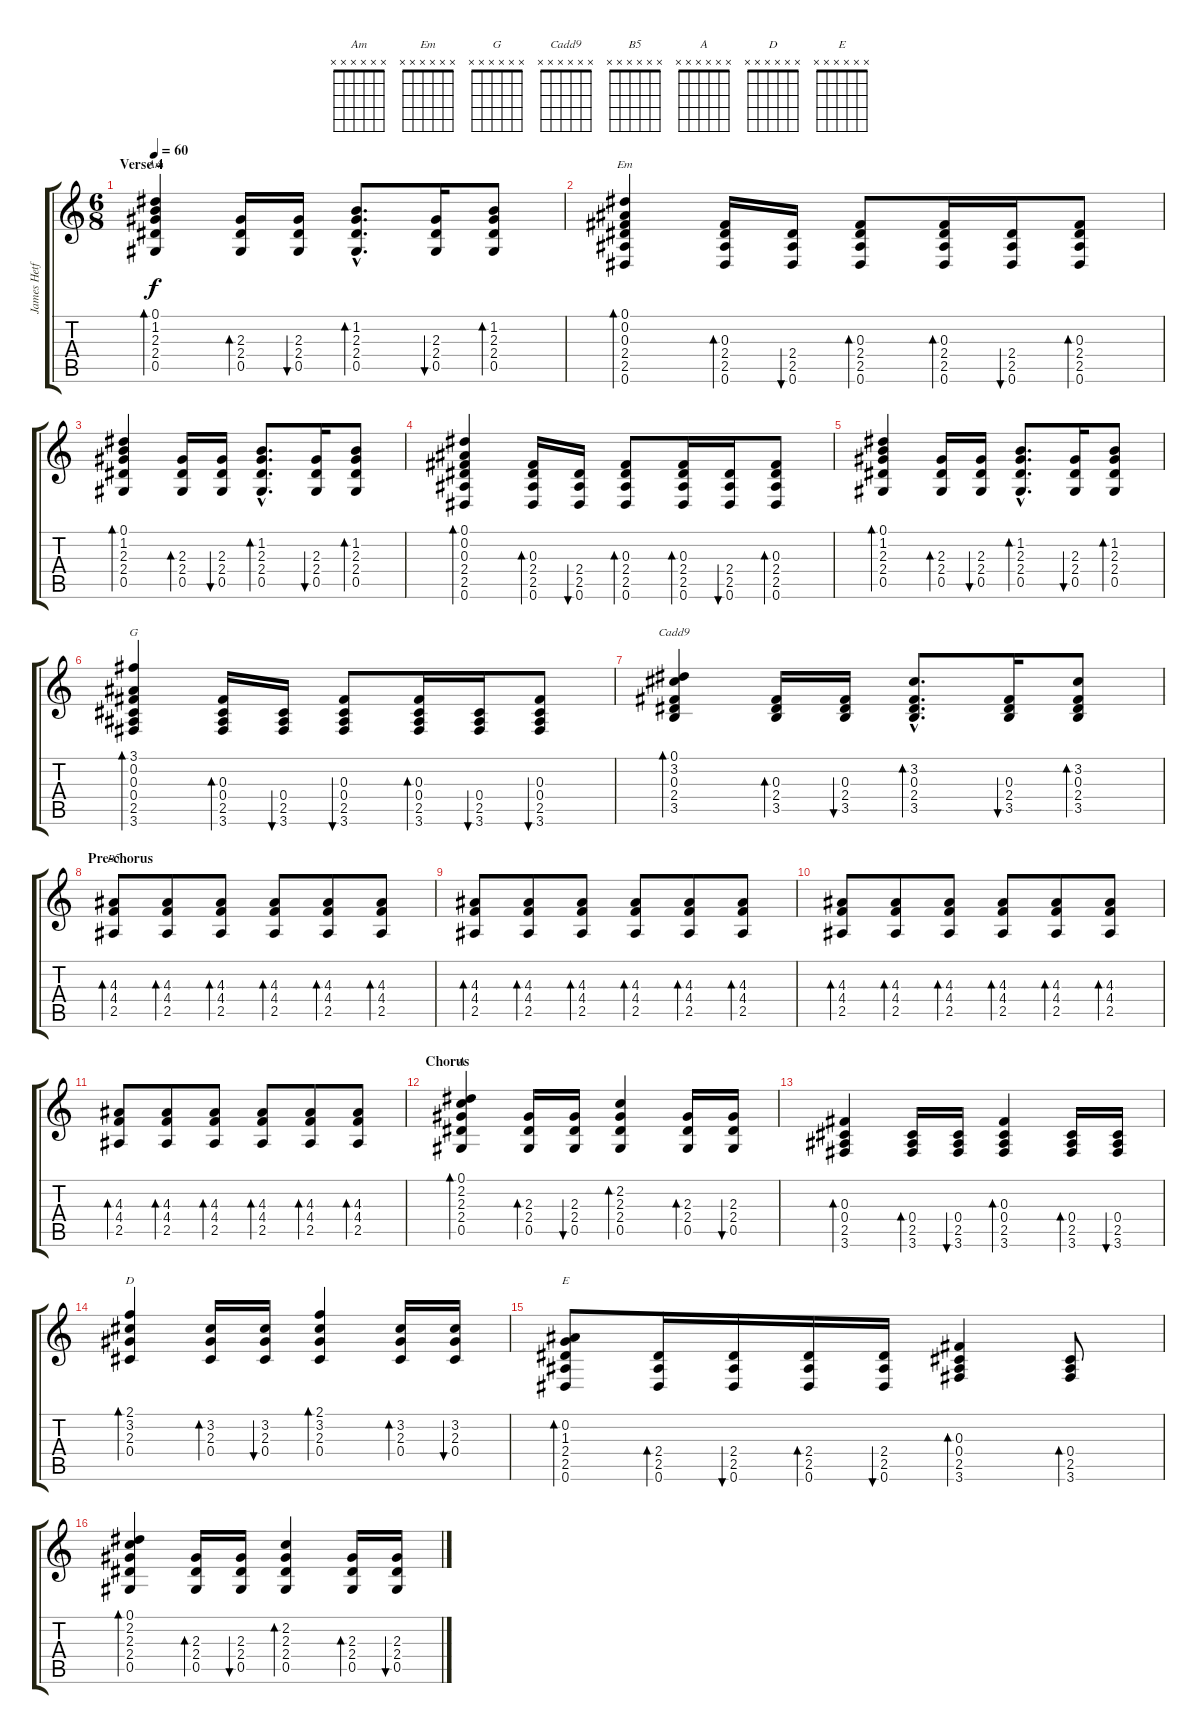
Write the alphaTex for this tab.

\track ("James Hetfield" "James Hetf") {instrument electricguitarclean}
\staff {score tabs}
\tuning (Eb4 Bb3 Gb3 Db3 Ab2 Eb2) {hide}
\chord ("Am" x x x x x x)
\chord ("Em" x x x x x x)
\chord ("G" x x x x x x)
\chord ("Cadd9" x x x x x x)
\chord ("B5" x x x x x x)
\chord ("A" x x x x x x)
\chord ("D" x x x x x x)
\chord ("E" x x x x x x)
\ts (6 8)
\section ("" "Verse 4")
\tempo 60
\clef g2
\ks c
(0.1 1.2 2.3 2.4 0.5).4{bd 60 ch "Am" dy f} (2.3 2.4 0.5).16{bd 60} (2.3 2.4 0.5).16{bu 60} (1.2{hac} 2.3{hac} 2.4{hac} 0.5{hac}).8{d bd 60} (2.3 2.4 0.5).16{bu 60} (1.2 2.3 2.4 0.5).8{bd 60} |
(0.1 0.2 0.3 2.4 2.5 0.6).4{bd 60 ch "Em"} (0.3 2.4 2.5 0.6).16{bd 60} (2.4 2.5 0.6).16{bu 60} (0.3 2.4 2.5 0.6).8{bd 60} (0.3 2.4 2.5 0.6).16{bd 60} (2.4 2.5 0.6).16{bu 60} (0.3 2.4 2.5 0.6).8{bd 60} |
(0.1 1.2 2.3 2.4 0.5).4{bd 60} (2.3 2.4 0.5).16{bd 60} (2.3 2.4 0.5).16{bu 60} (1.2{hac} 2.3{hac} 2.4{hac} 0.5{hac}).8{d bd 60} (2.3 2.4 0.5).16{bu 60} (1.2 2.3 2.4 0.5).8{bd 60} |
(0.1 0.2 0.3 2.4 2.5 0.6).4{bd 60} (0.3 2.4 2.5 0.6).16{bd 60} (2.4 2.5 0.6).16{bu 60} (0.3 2.4 2.5 0.6).8{bd 60} (0.3 2.4 2.5 0.6).16{bd 60} (2.4 2.5 0.6).16{bu 60} (0.3 2.4 2.5 0.6).8{bd 60} |
(0.1 1.2 2.3 2.4 0.5).4{bd 60} (2.3 2.4 0.5).16{bd 60} (2.3 2.4 0.5).16{bu 60} (1.2{hac} 2.3{hac} 2.4{hac} 0.5{hac}).8{d bd 60} (2.3 2.4 0.5).16{bu 60} (1.2 2.3 2.4 0.5).8{bd 60} |
(3.1 0.2 0.3 0.4 2.5 3.6).4{bd 60 ch "G"} (0.3 0.4 2.5 3.6).16{bd 60} (0.4 2.5 3.6).16{bu 60} (0.3 0.4 2.5 3.6).8{bu 60} (0.3 0.4 2.5 3.6).16{bd 60} (0.4 2.5 3.6).16{bu 60} (0.3 0.4 2.5 3.6).8{bu 60} |
(0.1 3.2 0.3 2.4 3.5).4{bd 60 ch "Cadd9"} (0.3 2.4 3.5).16{bd 60} (0.3 2.4 3.5).16{bu 60} (3.2{hac} 0.3{hac} 2.4{hac} 3.5{hac}).8{d bd 60} (0.3 2.4 3.5).16{bu 60} (3.2 0.3 2.4 3.5).8{bd 60} |
\section ("" "Pre-chorus")
(4.3 4.4 2.5).8{bd 60 ch "B5"} (4.3 4.4 2.5).8{bd 60} (4.3 4.4 2.5).8{bd 60} (4.3 4.4 2.5).8{bd 60} (4.3 4.4 2.5).8{bd 60} (4.3 4.4 2.5).8{bd 60} |
(4.3 4.4 2.5).8{bd 60} (4.3 4.4 2.5).8{bd 60} (4.3 4.4 2.5).8{bd 60} (4.3 4.4 2.5).8{bd 60} (4.3 4.4 2.5).8{bd 60} (4.3 4.4 2.5).8{bd 60} |
(4.3 4.4 2.5).8{bd 60} (4.3 4.4 2.5).8{bd 60} (4.3 4.4 2.5).8{bd 60} (4.3 4.4 2.5).8{bd 60} (4.3 4.4 2.5).8{bd 60} (4.3 4.4 2.5).8{bd 60} |
(4.3 4.4 2.5).8{bd 60} (4.3 4.4 2.5).8{bd 60} (4.3 4.4 2.5).8{bd 60} (4.3 4.4 2.5).8{bd 60} (4.3 4.4 2.5).8{bd 60} (4.3 4.4 2.5).8{bd 60} |
\section ("" "Chorus")
(0.1 2.2 2.3 2.4 0.5).4{bd 60 ch "A"} (2.3 2.4 0.5).16{bd 60} (2.3 2.4 0.5).16{bu 60} (2.2 2.3 2.4 0.5).4{bd 60} (2.3 2.4 0.5).16{bd 60} (2.3 2.4 0.5).16{bu 60} |
(0.3 0.4 2.5 3.6).4{bd 60} (0.4 2.5 3.6).16{bd 60} (0.4 2.5 3.6).16{bu 60} (0.3 0.4 2.5 3.6).4{bd 60} (0.4 2.5 3.6).16{bd 60} (0.4 2.5 3.6).16{bu 60} |
(2.1 3.2 2.3 0.4).4{bd 60 ch "D"} (3.2 2.3 0.4).16{bd 60} (3.2 2.3 0.4).16{bu 60} (2.1 3.2 2.3 0.4).4{bd 60} (3.2 2.3 0.4).16{bd 60} (3.2 2.3 0.4).16{bu 60} |
(0.2 1.3 2.4 2.5 0.6).8{bd 60 ch "E"} (2.4 2.5 0.6).16{bd 60} (2.4 2.5 0.6).16{bu 60} (2.4 2.5 0.6).16{bd 60} (2.4 2.5 0.6).16{bu 60} (0.3 0.4 2.5 3.6).4{bd 60} (0.4 2.5 3.6).8{bd 60} |
(0.1 2.2 2.3 2.4 0.5).4{bd 60} (2.3 2.4 0.5).16{bd 60} (2.3 2.4 0.5).16{bu 60} (2.2 2.3 2.4 0.5).4{bd 60} (2.3 2.4 0.5).16{bd 60} (2.3 2.4 0.5).16{bu 60}
